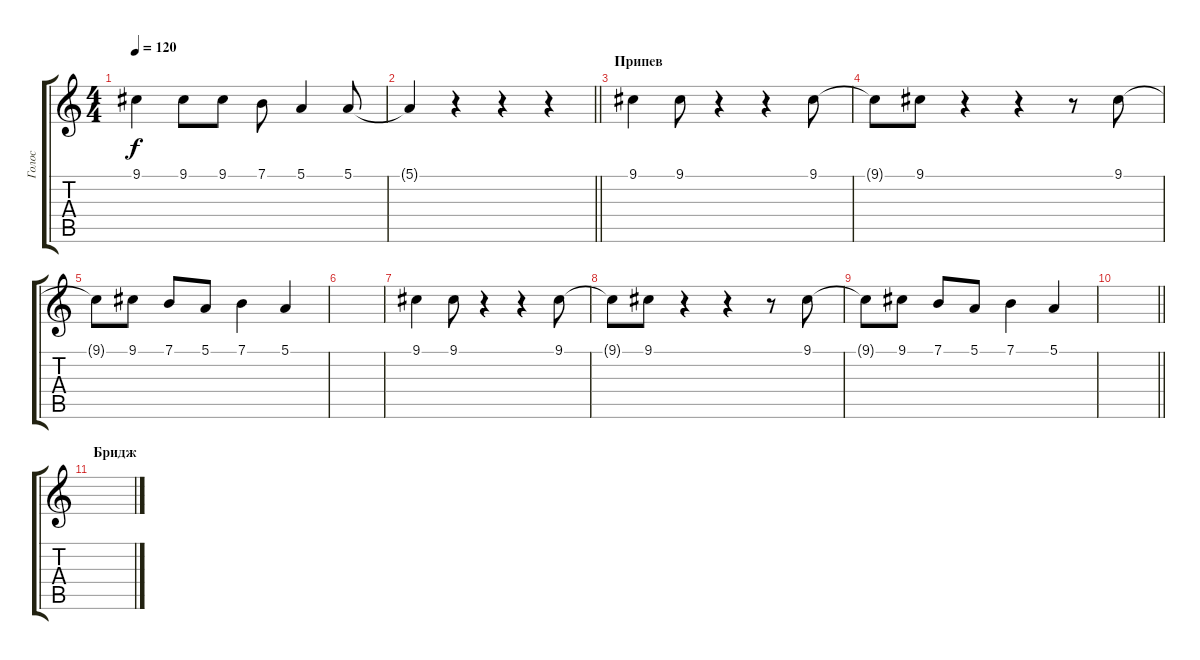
\track ("Голос" "Голос") {instrument tenorsax}
\staff {score tabs}
\tuning (E4 B3 G3 D3 A2 E2) {hide}
\ts (4 4)
\tempo 120
\clef g2
\ks c
9.1.4{dy f} 9.1.8 9.1.8 7.1.8 5.1.4 5.1.8 |
\barLineRight lightlight
5.1{t}.4 r.4 r.4 r.4 |
\section ("" "Припев")
9.1.4 9.1.8 r.4 r.4 9.1.8 |
9.1{t}.8 9.1.8 r.4 r.4 r.8 9.1.8 |
9.1{t}.8 9.1.8 7.1.8 5.1.8 7.1.4 5.1.4 |
|
9.1.4 9.1.8 r.4 r.4 9.1.8 |
9.1{t}.8 9.1.8 r.4 r.4 r.8 9.1.8 |
9.1{t}.8 9.1.8 7.1.8 5.1.8 7.1.4 5.1.4 |
\barLineRight lightlight
|
\section ("" "Бридж")
